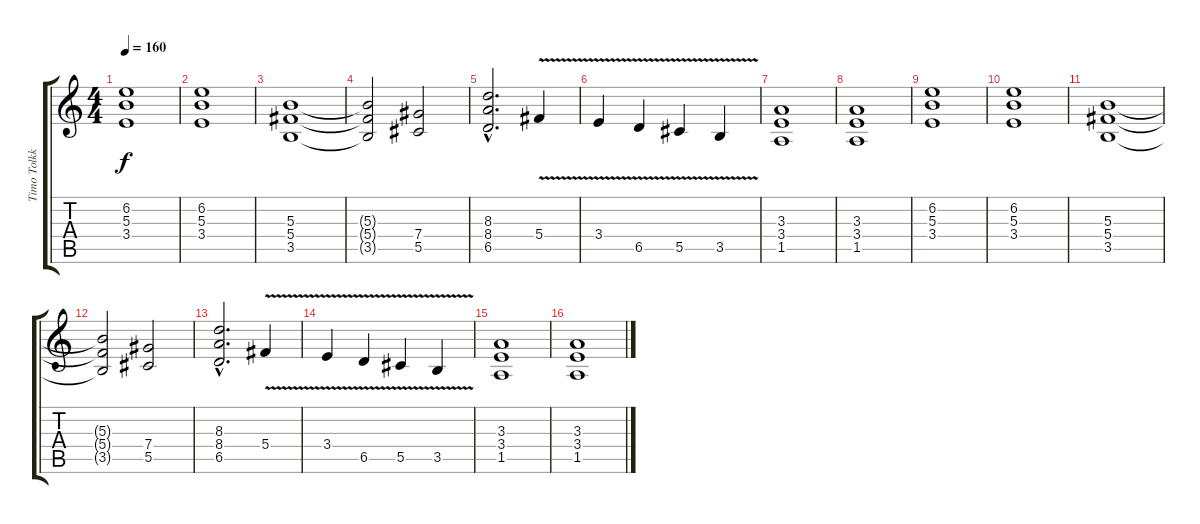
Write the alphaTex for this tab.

\track ("Timo Tolkki" "Timo Tolkk") {instrument distortionguitar}
\staff {score tabs}
\tuning (Eb4 Bb3 Gb3 Db3 Ab2 Eb2) {hide}
\ts (4 4)
\tempo 160
\clef g2
\ks c
(6.2 5.3 3.4).1{dy f} |
(6.2 5.3 3.4).1 |
(5.3 5.4 3.5).1 |
(5.3{t} 5.4{t} 3.5{t}).2 (7.4 5.5).2 |
(8.3{hac} 8.4{hac} 6.5{hac}).2{d} 5.4{v}.4 |
3.4{v}.4 6.5{v}.4 5.5{v}.4 3.5{v}.4 |
(3.3 3.4 1.5).1 |
(3.3 3.4 1.5).1 |
(6.2 5.3 3.4).1 |
(6.2 5.3 3.4).1 |
(5.3 5.4 3.5).1 |
(5.3{t} 5.4{t} 3.5{t}).2 (7.4 5.5).2 |
(8.3{hac} 8.4{hac} 6.5{hac}).2{d} 5.4{v}.4 |
3.4{v}.4 6.5{v}.4 5.5{v}.4 3.5{v}.4 |
(3.3 3.4 1.5).1 |
(3.3 3.4 1.5).1
